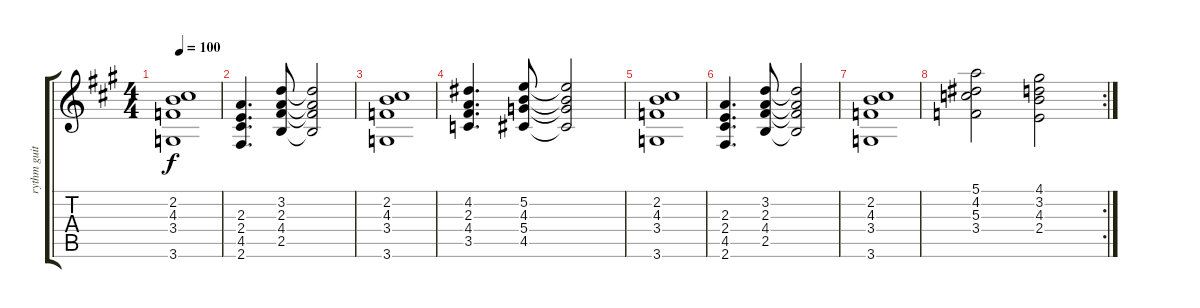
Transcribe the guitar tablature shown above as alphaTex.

\track ("rythm guitare" "rythm guit") {instrument acousticguitarsteel}
\staff {score tabs}
\tuning (E4 B3 G3 D3 A2 E2) {hide}
\ts (4 4)
\tempo 100
\clef g2
\ks a
(2.2 4.3 3.4 3.6).1{dy f} |
(2.3 2.4 4.5 2.6).4{d} (3.2 2.3 4.4 2.5).8 (3.2{t} 2.3{t} 4.4{t} 2.5{t}).2 |
(2.2 4.3 3.4 3.6).1 |
(4.2 2.3 4.4 3.5).4{d} (5.2 4.3 5.4 4.5).8 (5.2{t} 4.3{t} 5.4{t} 4.5{t}).2 |
(2.2 4.3 3.4 3.6).1 |
(2.3 2.4 4.5 2.6).4{d} (3.2 2.3 4.4 2.5).8 (3.2{t} 2.3{t} 4.4{t} 2.5{t}).2 |
(2.2 4.3 3.4 3.6).1 |
\rc 2
(5.1 4.2 5.3 3.4).2 (4.1 3.2 4.3 2.4).2
